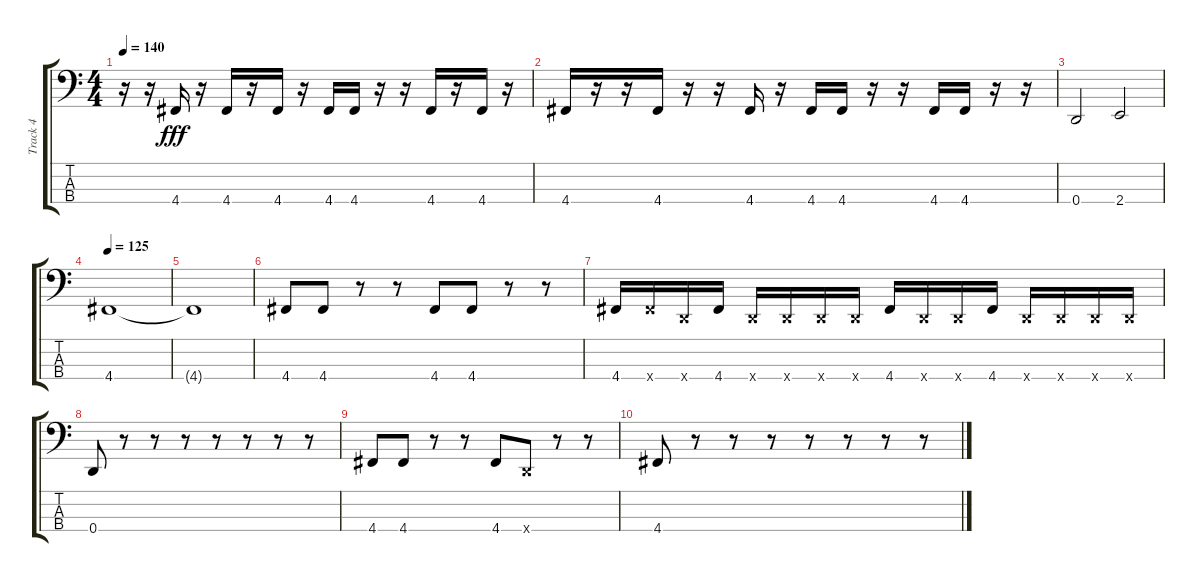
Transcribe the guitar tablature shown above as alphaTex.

\track ("Track 4" "Track 4") {instrument slapbass1}
\staff {score tabs}
\tuning (G2 D2 A1 D1) {hide}
\ts (4 4)
\tempo 140
\clef f4
\ks c
r.16{dy fff} r.16 4.4.16 r.16 4.4.16 r.16 4.4.16 r.16 4.4.16 4.4.16 r.16 r.16 4.4.16 r.16 4.4.16 r.16 |
4.4.16 r.16 r.16 4.4.16 r.16 r.16 4.4.16 r.16 4.4.16 4.4.16 r.16 r.16 4.4.16 4.4.16 r.16 r.16 |
0.4.2 2.4.2 |
\tempo 125
4.4.1 |
4.4{t}.1 |
4.4.8 4.4.8 r.8 r.8 4.4.8 4.4.8 r.8 r.8 |
4.4.16 4.4{x}.16 0.4{x}.16 4.4.16 0.4{x}.16 0.4{x}.16 0.4{x}.16 0.4{x}.16 4.4.16 0.4{x}.16 0.4{x}.16 4.4.16 0.4{x}.16 0.4{x}.16 0.4{x}.16 0.4{x}.16 |
0.4.8 r.8 r.8 r.8 r.8 r.8 r.8 r.8 |
4.4.8 4.4.8 r.8 r.8 4.4.8 0.4{x}.8 r.8 r.8 |
4.4.8 r.8 r.8 r.8 r.8 r.8 r.8 r.8
